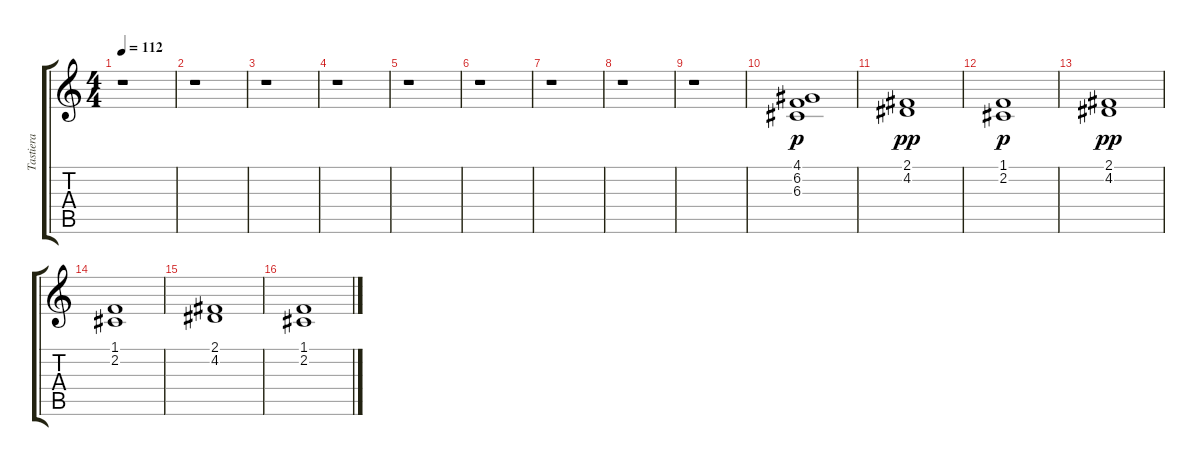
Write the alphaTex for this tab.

\track ("Tastiera" "Tastiera") {instrument stringensemble2}
\staff {score tabs}
\tuning (E4 B3 G3 D3 A2 E2) {hide}
\ts (4 4)
\tempo 112
\clef g2
\ks c
r.1{dy f} |
r.1 |
r.1 |
r.1 |
r.1 |
r.1 |
r.1 |
r.1 |
r.1 |
(4.1 6.2 6.3).1{dy p} |
(2.1 4.2).1{dy pp} |
(1.1 2.2).1{dy p} |
(2.1 4.2).1{dy pp} |
(1.1 2.2).1 |
(2.1 4.2).1 |
(1.1 2.2).1
